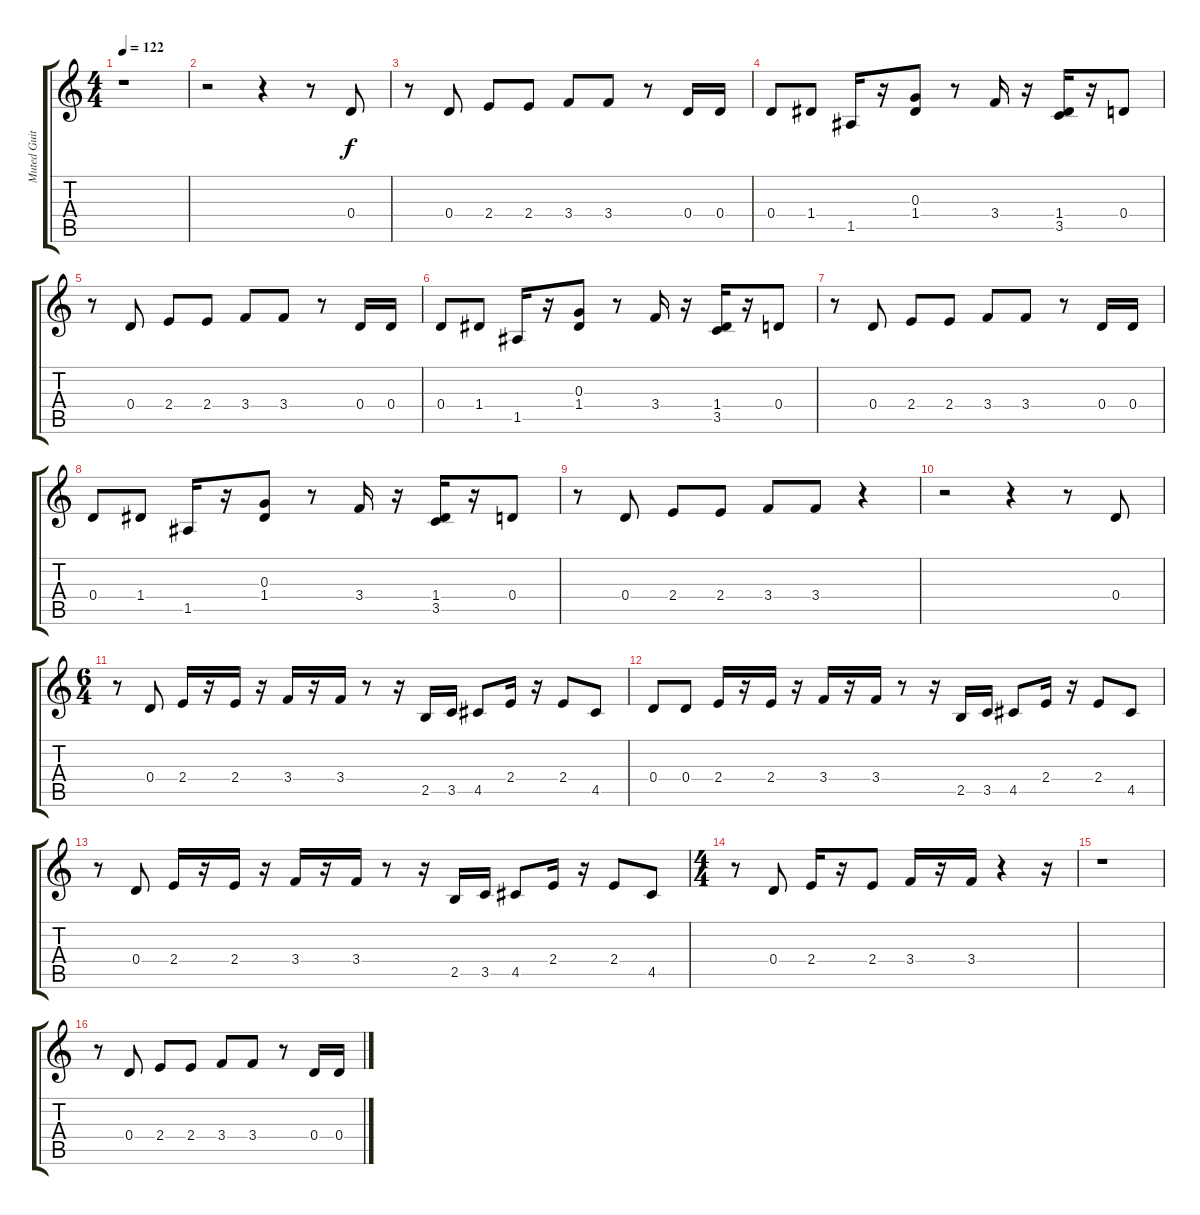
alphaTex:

\track ("Muted Guitar" "Muted Guit") {instrument electricguitarmuted}
\staff {score tabs}
\tuning (E4 B3 G3 D3 A2 E2) {hide}
\ts (4 4)
\tempo 122
\clef g2
\ks c
r.1{dy f instrument electricguitarmuted} |
r.2 r.4 r.8 0.4.8 |
r.8 0.4.8 2.4.8 2.4.8 3.4.8 3.4.8 r.8 0.4.16 0.4.16 |
0.4.8 1.4.8 1.5.16 r.16 (0.3 1.4).8 r.8 3.4.16 r.16 (1.4 3.5).16 r.16 0.4.8 |
r.8 0.4.8 2.4.8 2.4.8 3.4.8 3.4.8 r.8 0.4.16 0.4.16 |
0.4.8 1.4.8 1.5.16 r.16 (0.3 1.4).8 r.8 3.4.16 r.16 (1.4 3.5).16 r.16 0.4.8 |
r.8 0.4.8 2.4.8 2.4.8 3.4.8 3.4.8 r.8 0.4.16 0.4.16 |
0.4.8 1.4.8 1.5.16 r.16 (0.3 1.4).8 r.8 3.4.16 r.16 (1.4 3.5).16 r.16 0.4.8 |
r.8 0.4.8 2.4.8 2.4.8 3.4.8 3.4.8 r.4 |
r.2 r.4 r.8 0.4.8 |
\ts (6 4)
r.8 0.4.8 2.4.16 r.16 2.4.16 r.16 3.4.16 r.16 3.4.16 r.8 r.16 2.5.16 3.5.16 4.5.8 2.4.16 r.16 2.4.8 4.5.8 |
0.4.8 0.4.8 2.4.16 r.16 2.4.16 r.16 3.4.16 r.16 3.4.16 r.8 r.16 2.5.16 3.5.16 4.5.8 2.4.16 r.16 2.4.8 4.5.8 |
r.8 0.4.8 2.4.16 r.16 2.4.16 r.16 3.4.16 r.16 3.4.16 r.8 r.16 2.5.16 3.5.16 4.5.8 2.4.16 r.16 2.4.8 4.5.8 |
\ts (4 4)
r.8 0.4.8 2.4.16 r.16 2.4.8 3.4.16 r.16 3.4.16 r.4 r.16 |
r.1 |
r.8 0.4.8 2.4.8 2.4.8 3.4.8 3.4.8 r.8 0.4.16 0.4.16
